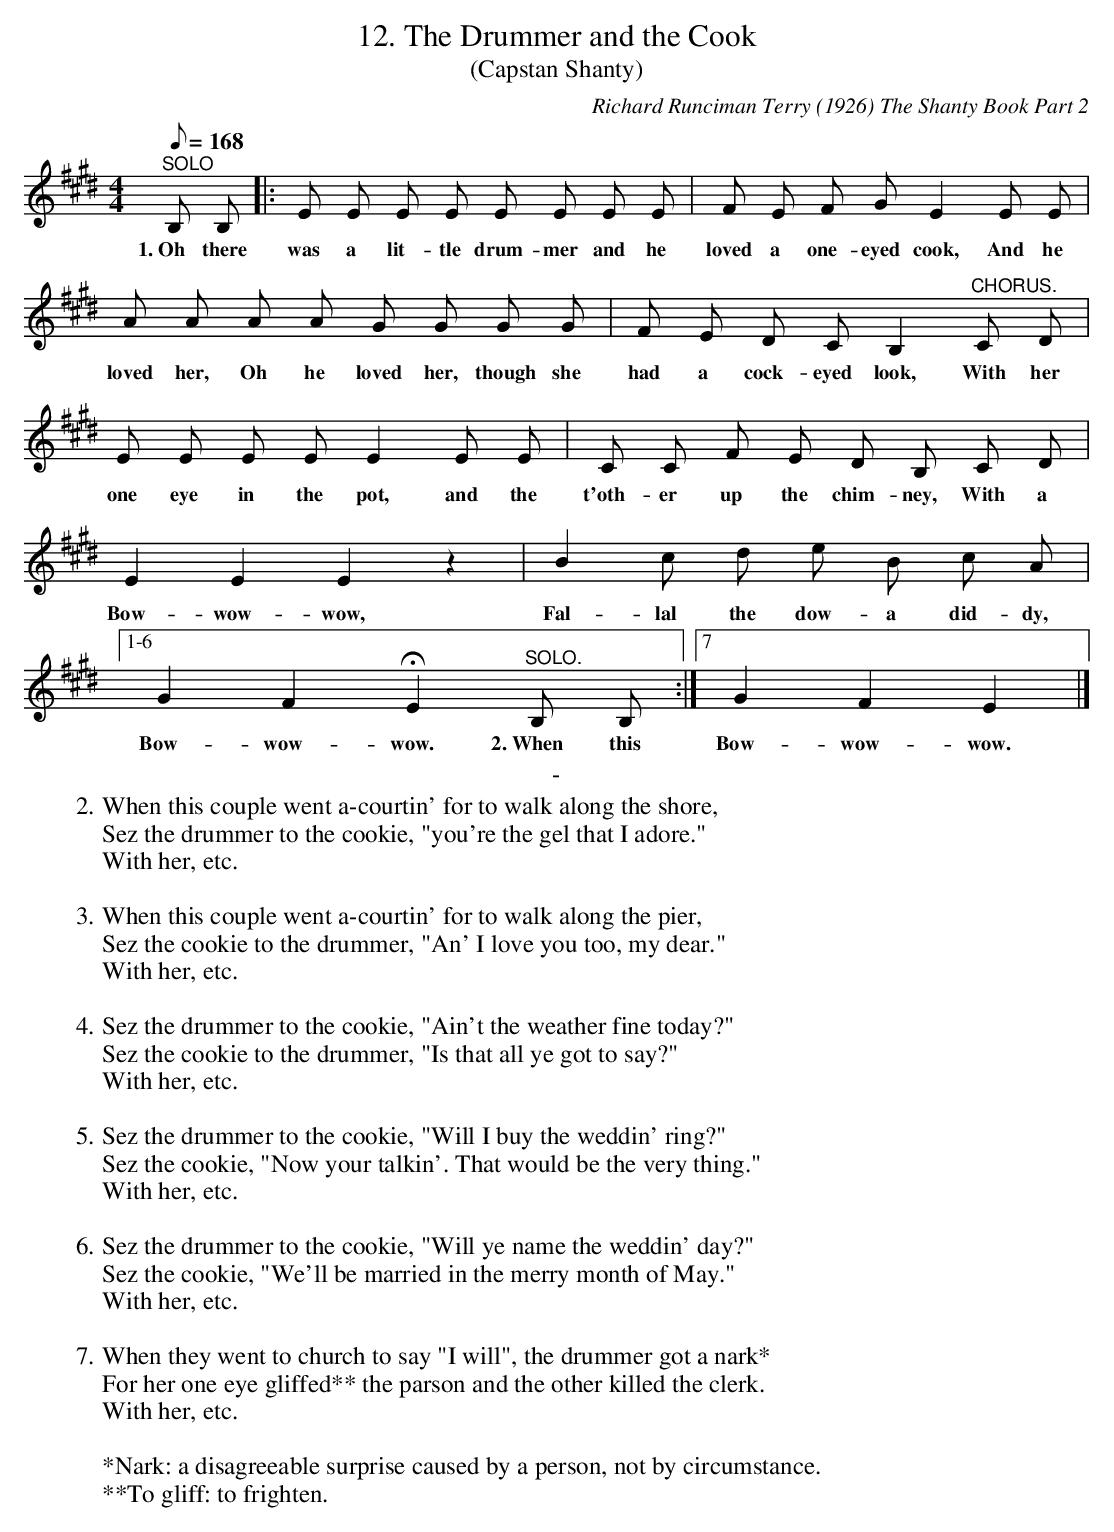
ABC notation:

X:1
T:12. The Drummer and the Cook
T:(Capstan Shanty)
C:Richard Runciman Terry (1926) The Shanty Book Part 2
L:1/8
Q:1/8=168
M:4/4
K:E
"^SOLO" B, B, |: E E E E E E E E |F E F G E2 E E |
w: 1.~Oh there | was a lit-tle drum-mer and he | loved a one-eyed cook, And he |
A A A A G G G G | F E D C B,2 "^CHORUS." C D |
w: loved her, Oh he loved her, though she | had a cock-eyed look, With her |
E E E E E2 E E | C C F E D B, C D |
w: one eye in the pot, and the | t'oth-er up the chim-ney, With a |
E2 E2 E2 z2 | B2 c d e B c A |1-6 G2 F2 HE2 "^SOLO." B, B, :|7 G2 F2 E2 |]
w: Bow-wow-wow, | Fal-lal the dow-a did-dy, | Bow-wow-wow. 2.~When this | Bow-wow-wow. |
T: -
W: 2. When this couple went a-courtin' for to walk along the shore,
W: Sez the drummer to the cookie, "you're the gel that I adore."
W: With her, etc.
W:
W: 3. When this couple went a-courtin' for to walk along the pier,
W: Sez the cookie to the drummer, "An' I love you too, my dear."
W: With her, etc.
W:
W: 4. Sez the drummer to the cookie, "Ain't the weather fine today?"
W: Sez the cookie to the drummer, "Is that all ye got to say?"
W: With her, etc.
W:
W: 5. Sez the drummer to the cookie, "Will I buy the weddin' ring?"
W: Sez the cookie, "Now your talkin'. That would be the very thing."
W: With her, etc.
W:
W: 6. Sez the drummer to the cookie, "Will ye name the weddin' day?"
W: Sez the cookie, "We'll be married in the merry month of May."
W: With her, etc.
W:
W: 7. When they went to church to say "I will", the drummer got a nark*
W: For her one eye gliffed** the parson and the other killed the clerk.
W: With her, etc.
W:
W: *Nark: a disagreeable surprise caused by a person, not by circumstance.
W: **To gliff: to frighten.
